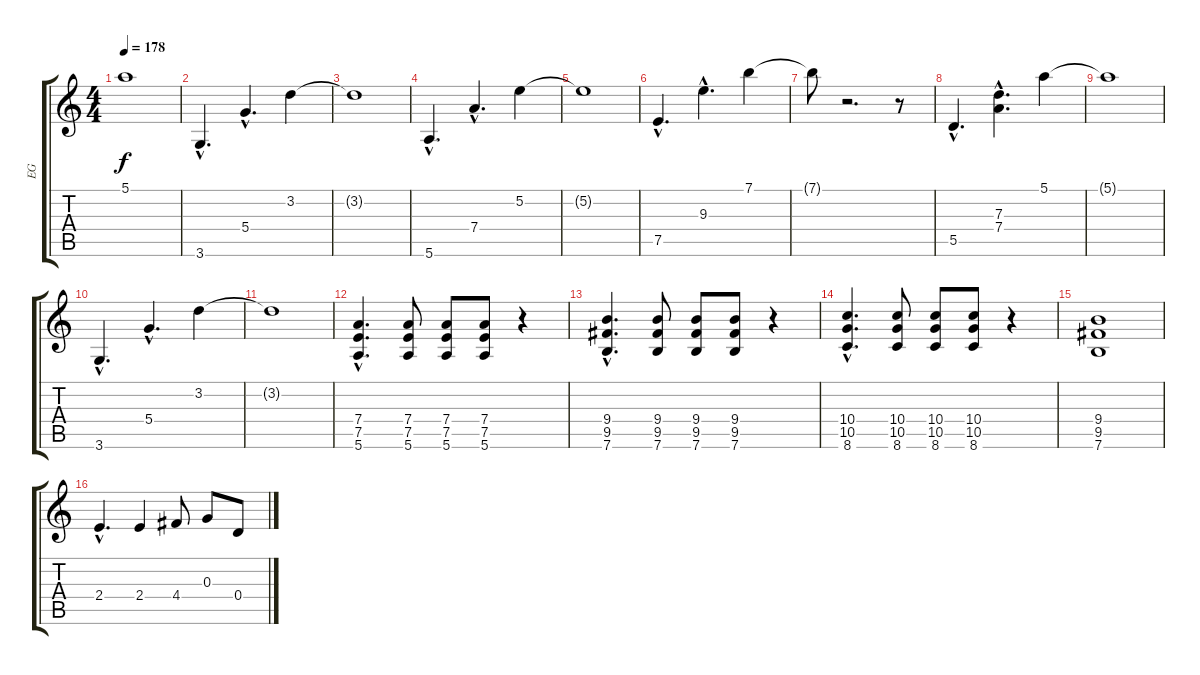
\track ("EG" "EG") {instrument overdrivenguitar}
\staff {score tabs}
\tuning (E4 B3 G3 D3 A2 E2) {hide}
\ts (4 4)
\tempo 178
\clef g2
\ks c
5.1{t}.1{dy f} |
3.6{hac}.4{d} 5.4{hac}.4{d} 3.2.4 |
3.2{t}.1 |
5.6{hac}.4{d} 7.4{hac}.4{d} 5.2.4 |
5.2{t}.1 |
7.5{hac}.4{d} 9.3{hac}.4{d} 7.1.4 |
7.1{t}.8 r.2{d} r.8 |
5.5{hac}.4{d} (7.3{hac} 7.4{hac}).4{d} 5.1.4 |
5.1{t}.1 |
3.6{hac}.4{d} 5.4{hac}.4{d} 3.2.4 |
3.2{t}.1 |
(7.4{hac} 7.5{hac} 5.6{hac}).4{d} (7.4 7.5 5.6).8 (7.4 7.5 5.6).8 (7.4 7.5 5.6).8 r.4 |
(9.4{hac} 9.5{hac} 7.6{hac}).4{d} (9.4 9.5 7.6).8 (9.4 9.5 7.6).8 (9.4 9.5 7.6).8 r.4 |
(10.4{hac} 10.5{hac} 8.6{hac}).4{d} (10.4 10.5 8.6).8 (10.4 10.5 8.6).8 (10.4 10.5 8.6).8 r.4 |
(9.4 9.5 7.6).1 |
2.4{hac}.4{d} 2.4.4 4.4.8 0.3.8 0.4.8
